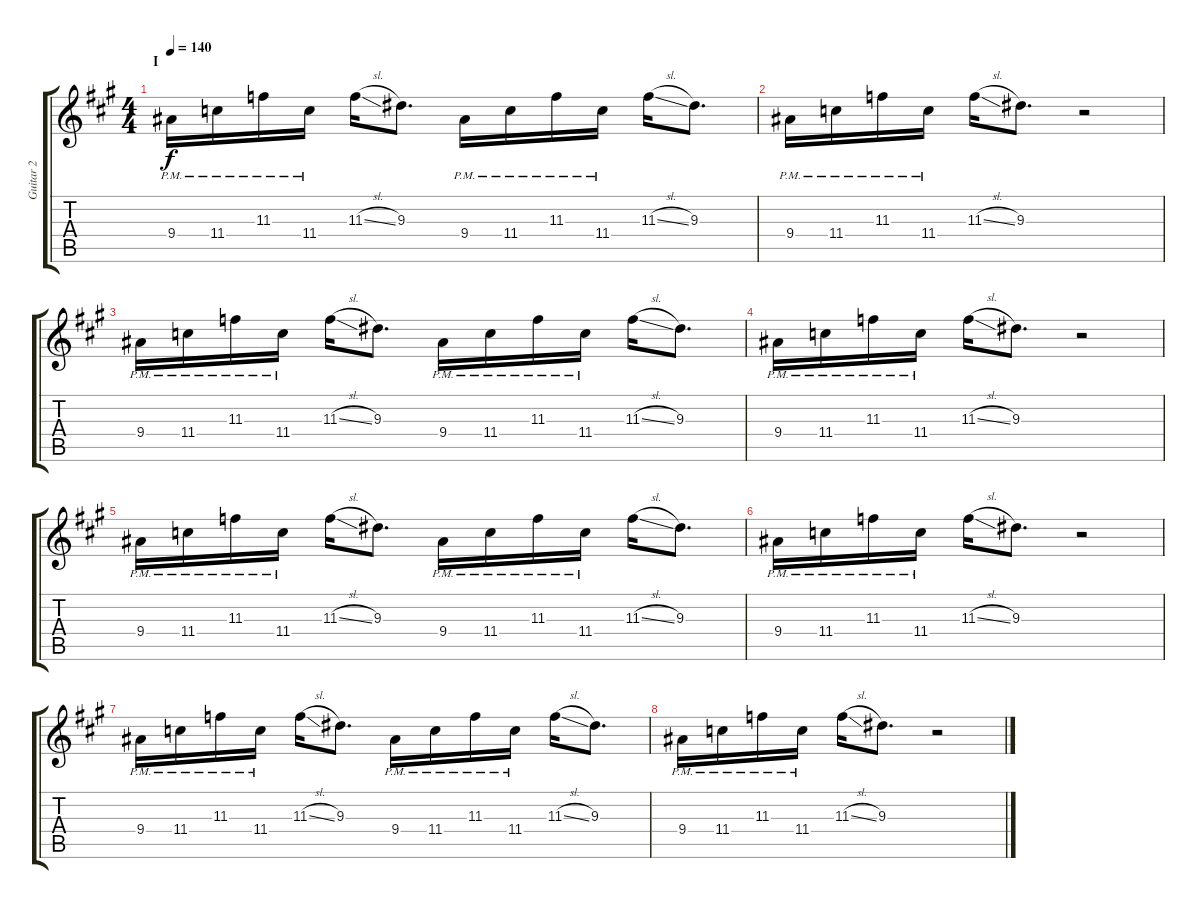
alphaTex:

\track ("Guitar 2" "Guitar 2") {instrument overdrivenguitar}
\staff {score tabs}
\tuning (Eb4 Bb3 Gb3 Db3 Ab2 Eb2) {hide}
\ts (4 4)
\section ("" "I")
\tempo 140
\clef g2
\ks a
9.4{pm}.16{dy f} 11.4{pm}.16 11.3{pm}.16 11.4{pm}.16 11.3{sl}.16 9.3.8{d} 9.4{pm}.16 11.4{pm}.16 11.3{pm}.16 11.4{pm}.16 11.3{sl}.16 9.3.8{d} |
9.4{pm}.16 11.4{pm}.16 11.3{pm}.16 11.4{pm}.16 11.3{sl}.16 9.3.8{d} r.2 |
9.4{pm}.16 11.4{pm}.16 11.3{pm}.16 11.4{pm}.16 11.3{sl}.16 9.3.8{d} 9.4{pm}.16 11.4{pm}.16 11.3{pm}.16 11.4{pm}.16 11.3{sl}.16 9.3.8{d} |
9.4{pm}.16 11.4{pm}.16 11.3{pm}.16 11.4{pm}.16 11.3{sl}.16 9.3.8{d} r.2 |
9.4{pm}.16 11.4{pm}.16 11.3{pm}.16 11.4{pm}.16 11.3{sl}.16 9.3.8{d} 9.4{pm}.16 11.4{pm}.16 11.3{pm}.16 11.4{pm}.16 11.3{sl}.16 9.3.8{d} |
9.4{pm}.16 11.4{pm}.16 11.3{pm}.16 11.4{pm}.16 11.3{sl}.16 9.3.8{d} r.2 |
9.4{pm}.16 11.4{pm}.16 11.3{pm}.16 11.4{pm}.16 11.3{sl}.16 9.3.8{d} 9.4{pm}.16 11.4{pm}.16 11.3{pm}.16 11.4{pm}.16 11.3{sl}.16 9.3.8{d} |
9.4{pm}.16 11.4{pm}.16 11.3{pm}.16 11.4{pm}.16 11.3{sl}.16 9.3.8{d} r.2
